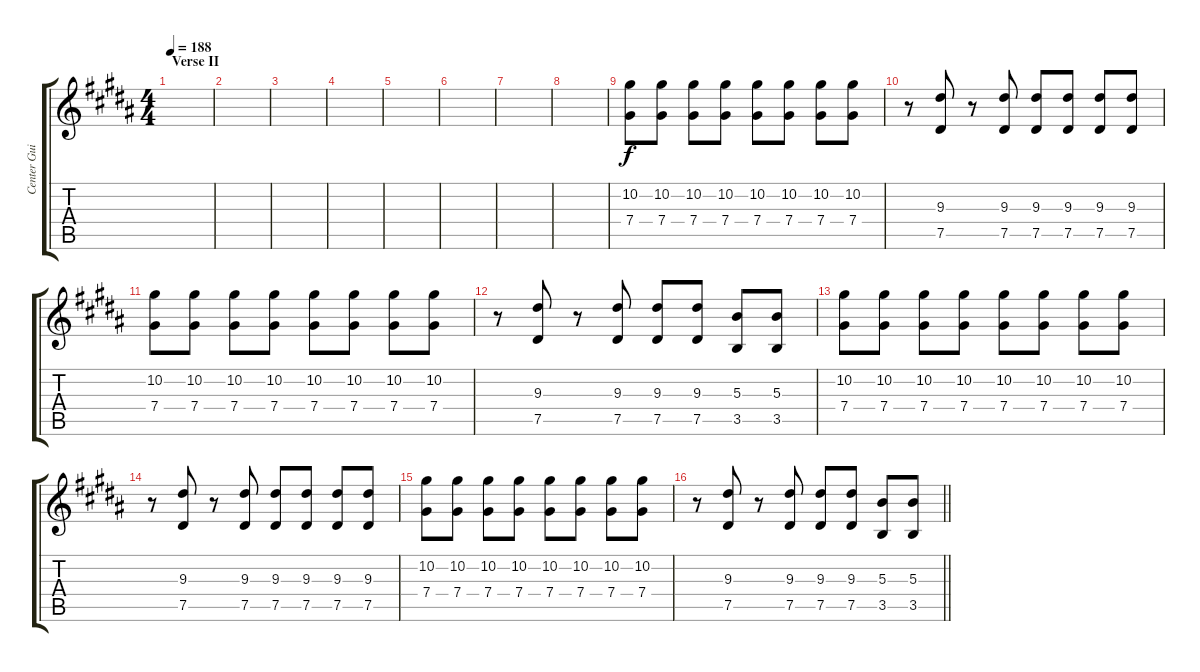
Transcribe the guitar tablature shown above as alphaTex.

\track ("Center Guitar I" "Center Gui") {instrument distortionguitar}
\staff {score tabs}
\tuning (Eb4 Bb3 Gb3 Db3 Ab2 Db2) {hide}
\ts (4 4)
\section ("" "Verse II")
\tempo 188
\clef g2
\ks b
|
|
|
|
|
|
|
|
(10.2 7.4).8 (10.2 7.4).8 (10.2 7.4).8 (10.2 7.4).8 (10.2 7.4).8 (10.2 7.4).8 (10.2 7.4).8 (10.2 7.4).8 |
r.8 (9.3 7.5).8 r.8 (9.3 7.5).8 (9.3 7.5).8 (9.3 7.5).8 (9.3 7.5).8 (9.3 7.5).8 |
(10.2 7.4).8 (10.2 7.4).8 (10.2 7.4).8 (10.2 7.4).8 (10.2 7.4).8 (10.2 7.4).8 (10.2 7.4).8 (10.2 7.4).8 |
r.8 (9.3 7.5).8 r.8 (9.3 7.5).8 (9.3 7.5).8 (9.3 7.5).8 (5.3 3.5).8 (5.3 3.5).8 |
(10.2 7.4).8 (10.2 7.4).8 (10.2 7.4).8 (10.2 7.4).8 (10.2 7.4).8 (10.2 7.4).8 (10.2 7.4).8 (10.2 7.4).8 |
r.8 (9.3 7.5).8 r.8 (9.3 7.5).8 (9.3 7.5).8 (9.3 7.5).8 (9.3 7.5).8 (9.3 7.5).8 |
(10.2 7.4).8 (10.2 7.4).8 (10.2 7.4).8 (10.2 7.4).8 (10.2 7.4).8 (10.2 7.4).8 (10.2 7.4).8 (10.2 7.4).8 |
\barLineRight lightlight
r.8 (9.3 7.5).8 r.8 (9.3 7.5).8 (9.3 7.5).8 (9.3 7.5).8 (5.3 3.5).8 (5.3 3.5).8
